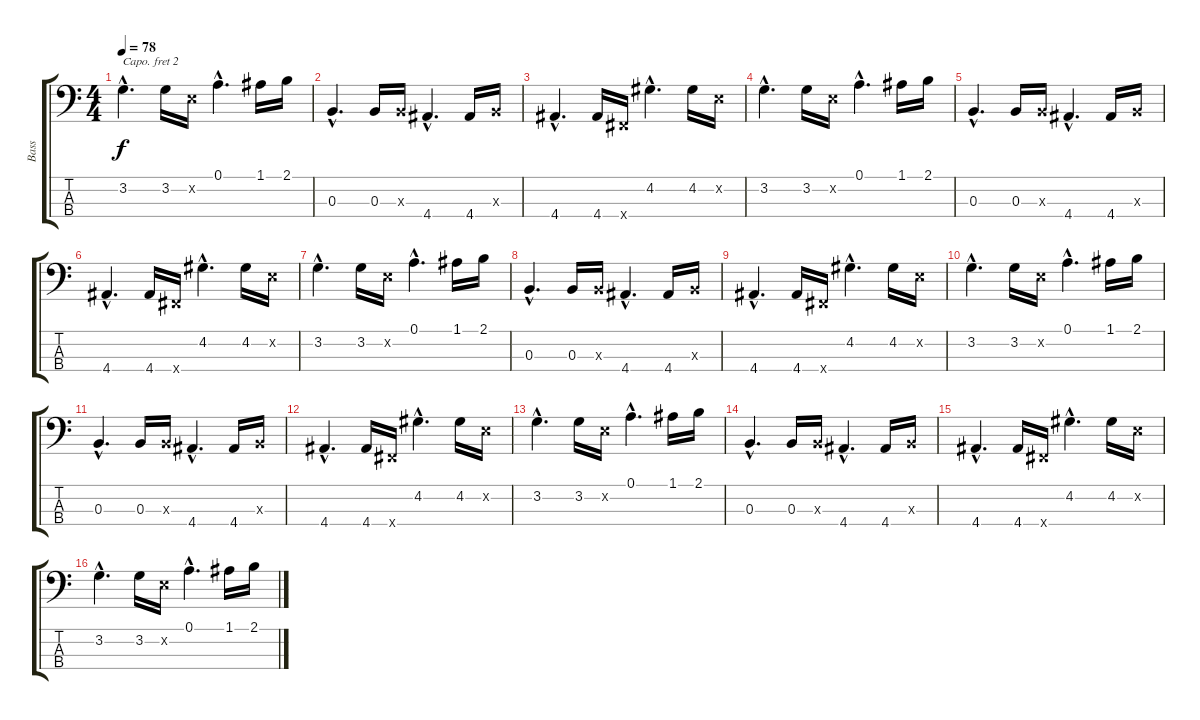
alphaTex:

\track ("Bass" "Bass") {instrument acousticguitarnylon}
\staff {score tabs}
\capo 2
\tuning (G2 D2 A1 E1) {hide}
\ts (4 4)
\tempo 78
\clef f4
\ks c
3.2{hac}.4{d dy f} 3.2.16 0.2{x}.16 0.1{hac}.4{d} 1.1.16 2.1.16 |
0.3{hac}.4{d} 0.3.16 0.3{x}.16 4.4{hac}.4{d} 4.4.16 0.3{x}.16 |
4.4{hac}.4{d} 4.4.16 0.4{x}.16 4.2{hac}.4{d} 4.2.16 0.2{x}.16 |
3.2{hac}.4{d} 3.2.16 0.2{x}.16 0.1{hac}.4{d} 1.1.16 2.1.16 |
0.3{hac}.4{d} 0.3.16 0.3{x}.16 4.4{hac}.4{d} 4.4.16 0.3{x}.16 |
4.4{hac}.4{d} 4.4.16 0.4{x}.16 4.2{hac}.4{d} 4.2.16 0.2{x}.16 |
3.2{hac}.4{d} 3.2.16 0.2{x}.16 0.1{hac}.4{d} 1.1.16 2.1.16 |
0.3{hac}.4{d} 0.3.16 0.3{x}.16 4.4{hac}.4{d} 4.4.16 0.3{x}.16 |
4.4{hac}.4{d} 4.4.16 0.4{x}.16 4.2{hac}.4{d} 4.2.16 0.2{x}.16 |
3.2{hac}.4{d} 3.2.16 0.2{x}.16 0.1{hac}.4{d} 1.1.16 2.1.16 |
0.3{hac}.4{d} 0.3.16 0.3{x}.16 4.4{hac}.4{d} 4.4.16 0.3{x}.16 |
4.4{hac}.4{d} 4.4.16 0.4{x}.16 4.2{hac}.4{d} 4.2.16 0.2{x}.16 |
3.2{hac}.4{d} 3.2.16 0.2{x}.16 0.1{hac}.4{d} 1.1.16 2.1.16 |
0.3{hac}.4{d volume 10} 0.3.16 0.3{x}.16 4.4{hac}.4{d} 4.4.16 0.3{x}.16 |
4.4{hac}.4{d volume 7} 4.4.16 0.4{x}.16 4.2{hac}.4{d} 4.2.16 0.2{x}.16 |
3.2{hac}.4{d volume 5} 3.2.16 0.2{x}.16 0.1{hac}.4{d volume 2} 1.1.16 2.1.16
